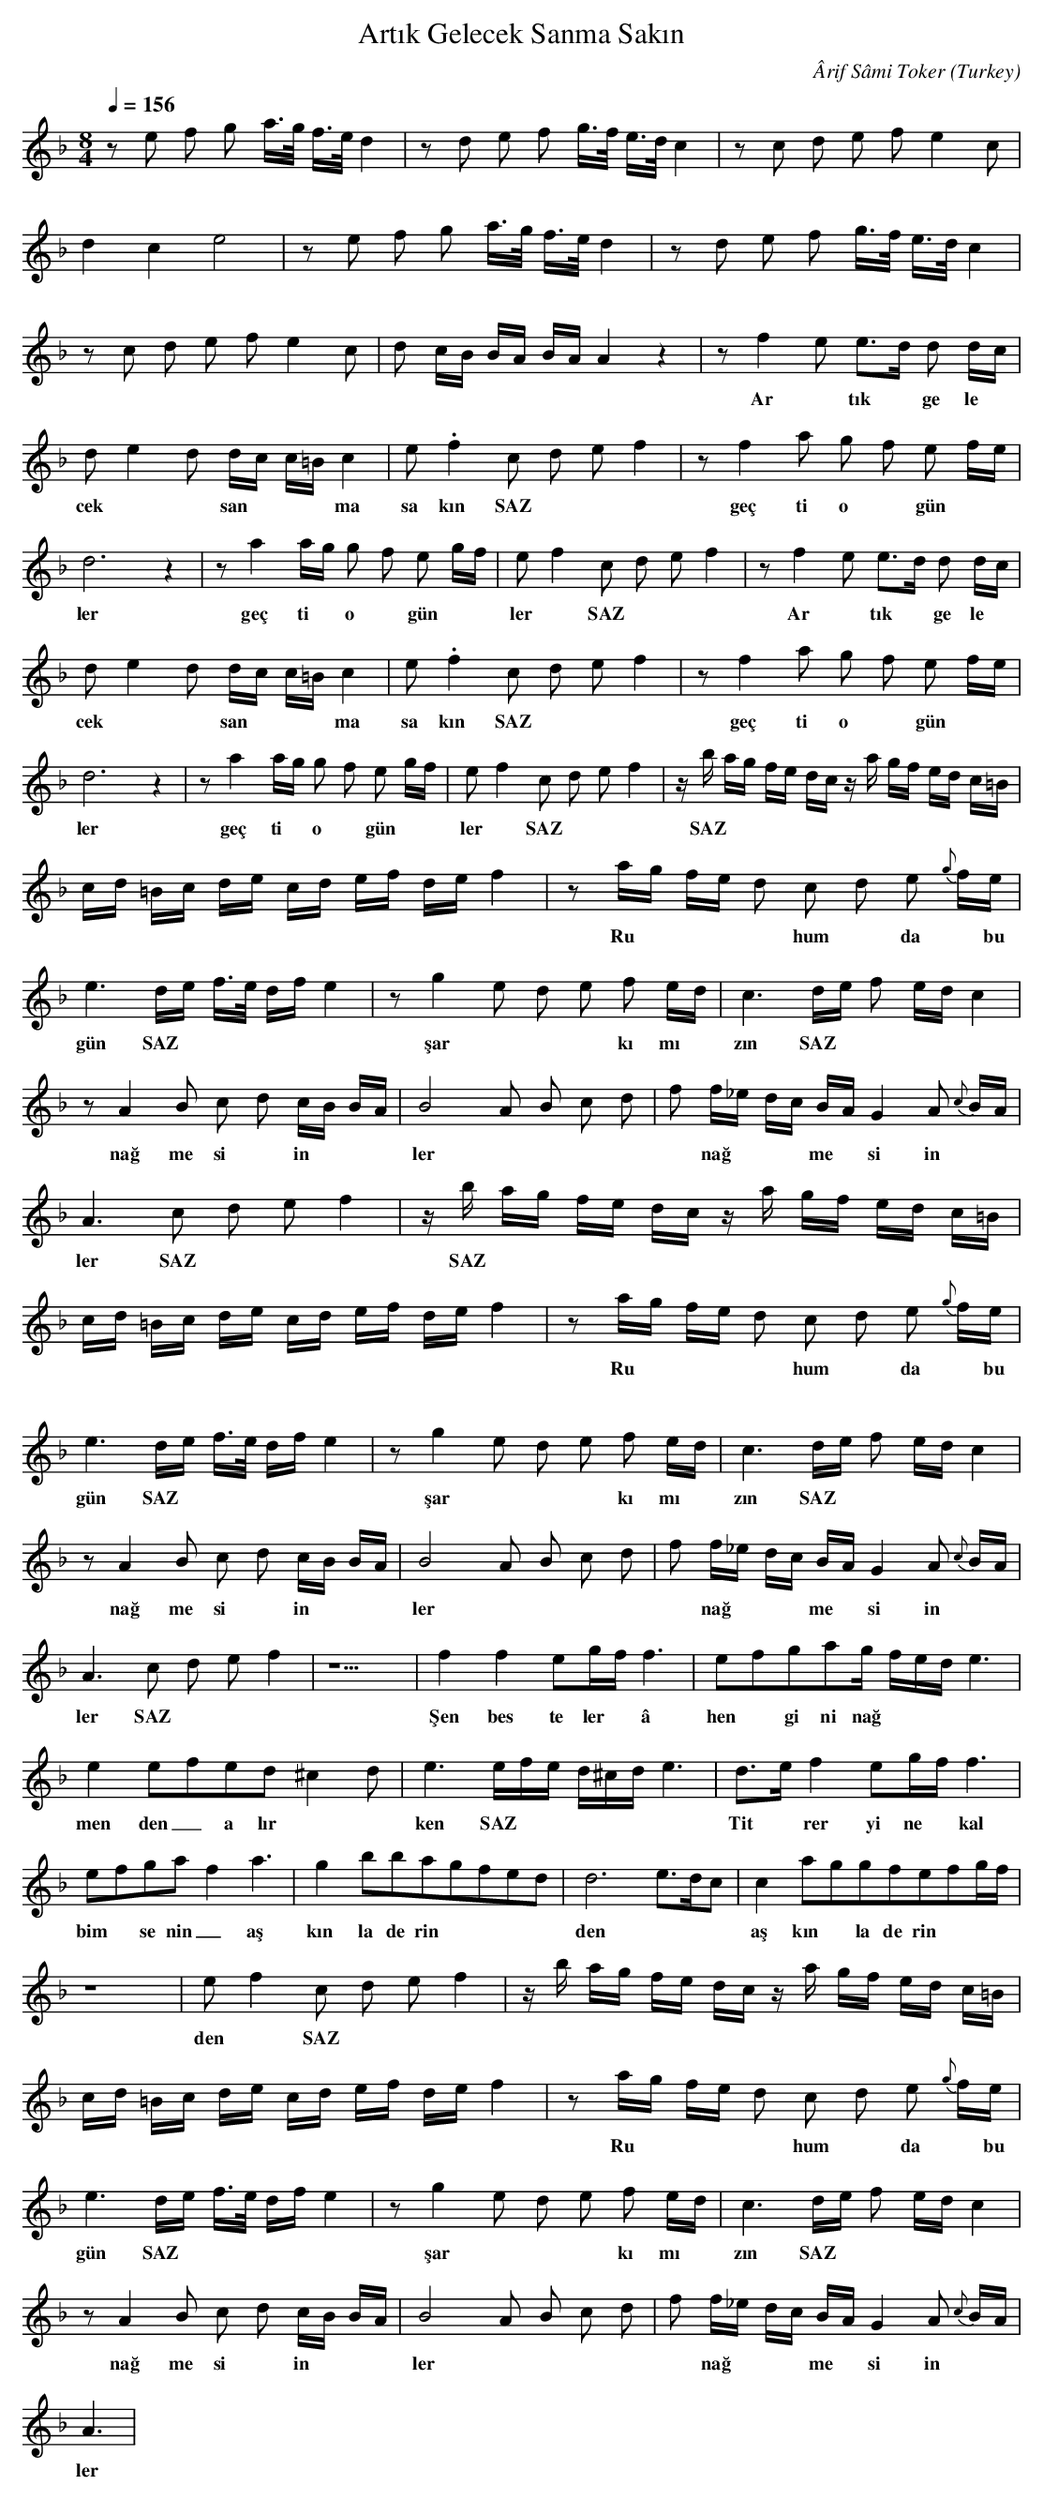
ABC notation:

X:1
T: Artık Gelecek Sanma Sakın
C: Ârif Sâmi Toker
O: Turkey
M: 8/4
L: 1/16
K: C _B
Q: 1/4=156
z2 e2 f2 g2 a3/2g/ f3/2e/ d4  | z2 d2 e2 f2 g3/2f/ e3/2d/ c4  | \
w:   |   |
z2 c2 d2 e2 f2 e4 c2  |
w:   |
d4 c4 e8  | z2 e2 f2 g2 a3/2g/ f3/2e/ d4  | \
w:   |   |
z2 d2 e2 f2 g3/2f/ e3/2d/ c4  |
w:   |
z2 c2 d2 e2 f2 e4 c2  | d2 cB BA BA A4 z4  | \
w:   |   |
z2 f4 e2 e3d d2 dc  |
w:  Ar *  tık  *  ge le  |
d2 e4 d2 dc c=B c4  | e2 .f4 c2 d2 e2 f4  | \
w:  cek  *  *  san *  *  *  ma   |  sa kın  SAZ  |
z2 f4 a2 g2 f2 e2 fe  |
w:  geç ti  o  *  gün  |
d12 z4  | z2 a4 ag g2 f2 e2 gf  | e2 f4 c2 d2 e2 f4  | \
w:  ler    |  geç ti  *  o  *  gün  |  ler   *  SAZ  |
z2 f4 e2 e3d d2 dc  |
w:  Ar *  tık  *  ge le  |
d2 e4 d2 dc c=B c4  | e2 .f4 c2 d2 e2 f4  | \
w:  cek  *  *  san *  *  *  ma   |  sa kın  SAZ  |
z2 f4 a2 g2 f2 e2 fe  |
w:  geç ti  o  *  gün  |
d12 z4  | z2 a4 ag g2 f2 e2 gf  | e2 f4 c2 d2 e2 f4  | \
w:  ler    |  geç ti  *  o  *  gün  |  ler   *  SAZ  |
zb ag fe dc za gf ed c=B  |
w:  SAZ  |
cd =Bc de cd ef de f4  | z2 ag fe d2 c2 d2 e2 {g}fe  |
w:   |  Ru *  *  *  *  hum *  da  *  bu  |
e6 de f3/2e/ df e4  | z2 g4 e2 d2 e2 f2 ed  | \
w:  gün  SAZ  |  şar *  *  *  kı mı  |
c6 de f2 ed c4  |
w:  zın  SAZ  |
z2 A4 B2 c2 d2 cB BA  | B8 A2 B2 c2 d2  | \
w:  nağ me si  *  in  |  ler    |
f2 f_e dc BA G4 A2 {c}BA  |
w:  *  nağ *  *  *  me *  si  in  |
A6 c2 d2 e2 f4  | zb ag fe dc za gf ed c=B  |
w:  ler   SAZ  |  SAZ  |
cd =Bc de cd ef de f4  | z2 ag fe d2 c2 d2 e2 {g}fe  |
w:   |  Ru *  *  *  *  hum *  da  *  bu  |
e6 de f3/2e/ df e4  | z2 g4 e2 d2 e2 f2 ed  | \
w:  gün  SAZ  |  şar *  *  *  kı mı  |
c6 de f2 ed c4  |
w:  zın  SAZ  |
z2 A4 B2 c2 d2 cB BA  | B8 A2 B2 c2 d2  | \
w:  nağ me si  *  in  |  ler    |
f2 f_e dc BA G4 A2 {c}BA  |
w:  *  nağ *  *  *  me *  si  in  |
A6 c2 d2 e2 f4  | z18  | f4f4e2gff6  | e2f2g2a2g fede6  |
w:  ler   SAZ  |  |  Şen  bes te ler  *  â  |  hen *  gi ni  nağ  |
e4e2f2e2d2^c4d2  | e6efe d^cde6  | d3ef4e2gff6  |
w:  men den_ a lır  |  ken   SAZ  |  Tit *  rer  yi ne  *  kal  |
e2f2g2a2f4a6  | g4b2b2a2g2f2e2d2  | d12e3dc2  | \
w:  bim  *  se nin_ aş  |  kın la  de rin  |  den    |
c4a2g2g2f2e2f2gf  |
w:  aş kın *  la  de rin  |
z16  | e2 f4 c2 d2 e2 f4  | zb ag fe dc za gf ed c=B  |
w:  |  den   *  SAZ  |   |
cd =Bc de cd ef de f4  | z2 ag fe d2 c2 d2 e2 {g}fe  |
w:   |  Ru *  *  *  *  hum *  da  *  bu  |
e6 de f3/2e/ df e4  | z2 g4 e2 d2 e2 f2 ed  | \
w:  gün  SAZ  |  şar *  *  *  kı mı  |
c6 de f2 ed c4  |
w:  zın  SAZ  |
z2 A4 B2 c2 d2 cB BA  | B8 A2 B2 c2 d2  | \
w:  nağ me si  *  in  |  ler    |
f2 f_e dc BA G4 A2 {c}BA  |
w:  *  nağ *  *  *  me *  si  in  |
A6 |
w:  ler    |
